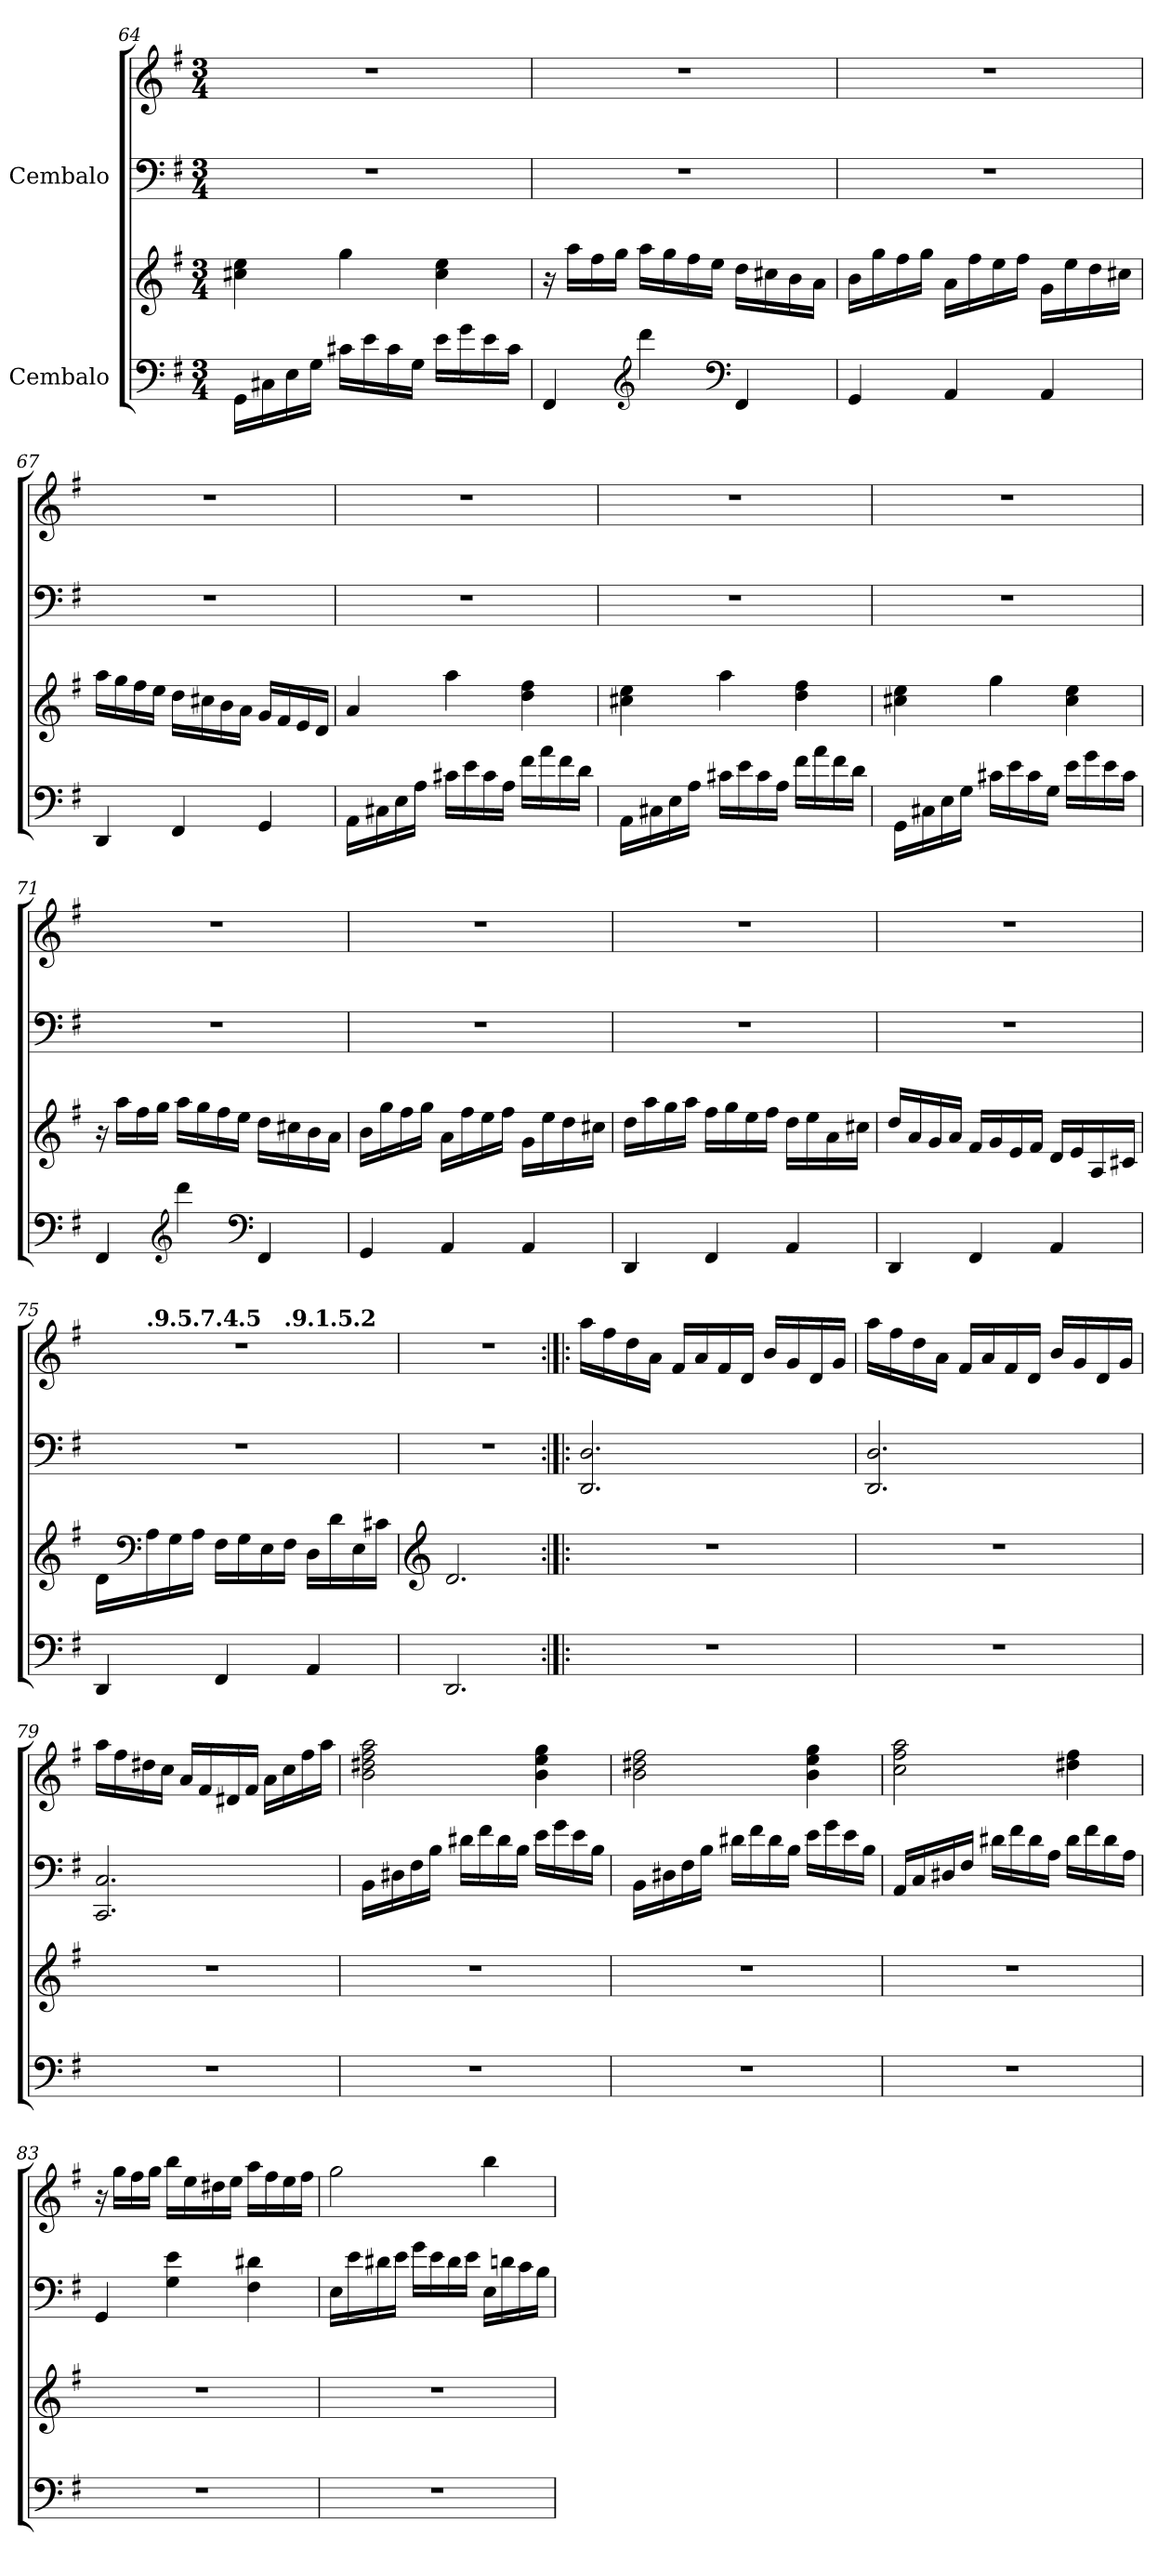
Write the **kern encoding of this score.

**kern	**kern	**kern	**kern
*part2	*part2	*part1	*part1
*staff4	*staff3	*staff2	*staff1
*I"Cembalo	*	*I"Cembalo	*
*clefF4	*clefG2	*clefF4	*clefG2
*k[f#]	*k[f#]	*k[f#]	*k[f#]
*M3/4	*M3/4	*M3/4	*M3/4
=64	=64	=64	=64
16GG\LL	4cc#X\ 4ee\	2.r	2.r
16C#X\	.	.	.
16E\	.	.	.
16G\JJ	.	.	.
16c#X\LL	4gg\	.	.
16e\	.	.	.
16c#\	.	.	.
16G\JJ	.	.	.
16e\LL	4cc#\ 4ee\	.	.
16g\	.	.	.
16e\	.	.	.
16c#\JJ	.	.	.
!!LO:LB:g=z
=65	=65	=65	=65
4FF#/	16r	2.r	2.r
.	16aa\LL	.	.
.	16ff#\	.	.
.	16gg\JJ	.	.
*clefG2	*	*	*
4ddd\	16aa\LL	.	.
.	16gg\	.	.
.	16ff#\	.	.
.	16ee\JJ	.	.
*clefF4	*	*	*
4FF#/	16dd\LL	.	.
.	16cc#X\	.	.
.	16b\	.	.
.	16a\JJ	.	.
=66	=66	=66	=66
4GG/	16b\LL	2.r	2.r
.	16gg\	.	.
.	16ff#\	.	.
.	16gg\JJ	.	.
4AA/	16a\LL	.	.
.	16ff#\	.	.
.	16ee\	.	.
.	16ff#\JJ	.	.
4AA/	16g\LL	.	.
.	16ee\	.	.
.	16dd\	.	.
.	16cc#X\JJ	.	.
=67	=67	=67	=67
4DD/	16aa\LL	2.r	2.r
.	16gg\	.	.
.	16ff#\	.	.
.	16ee\JJ	.	.
4FF#/	16dd\LL	.	.
.	16cc#X\	.	.
.	16b\	.	.
.	16a\JJ	.	.
4GG/	16g/LL	.	.
.	16f#/	.	.
.	16e/	.	.
.	16d/JJ	.	.
!!LO:LB:g=z
=68	=68	=68	=68
16AA\LL	4a/	2.r	2.r
16C#X\	.	.	.
16E\	.	.	.
16A\JJ	.	.	.
16c#X\LL	4aa\	.	.
16e\	.	.	.
16c#\	.	.	.
16A\JJ	.	.	.
16f#\LL	4dd\ 4ff#\	.	.
16a\	.	.	.
16f#\	.	.	.
16d\JJ	.	.	.
=69	=69	=69	=69
16AA\LL	4cc#X\ 4ee\	2.r	2.r
16C#X\	.	.	.
16E\	.	.	.
16A\JJ	.	.	.
16c#X\LL	4aa\	.	.
16e\	.	.	.
16c#\	.	.	.
16A\JJ	.	.	.
16f#\LL	4dd\ 4ff#\	.	.
16a\	.	.	.
16f#\	.	.	.
16d\JJ	.	.	.
=70	=70	=70	=70
16GG\LL	4cc#X\ 4ee\	2.r	2.r
16C#X\	.	.	.
16E\	.	.	.
16G\JJ	.	.	.
16c#X\LL	4gg\	.	.
16e\	.	.	.
16c#\	.	.	.
16G\JJ	.	.	.
16e\LL	4cc#\ 4ee\	.	.
16g\	.	.	.
16e\	.	.	.
16c#\JJ	.	.	.
!!LO:LB:g=z
=71	=71	=71	=71
4FF#/	16r	2.r	2.r
.	16aa\LL	.	.
.	16ff#\	.	.
.	16gg\JJ	.	.
*clefG2	*	*	*
4ddd\	16aa\LL	.	.
.	16gg\	.	.
.	16ff#\	.	.
.	16ee\JJ	.	.
*clefF4	*	*	*
4FF#/	16dd\LL	.	.
.	16cc#X\	.	.
.	16b\	.	.
.	16a\JJ	.	.
=72	=72	=72	=72
4GG/	16b\LL	2.r	2.r
.	16gg\	.	.
.	16ff#\	.	.
.	16gg\JJ	.	.
4AA/	16a\LL	.	.
.	16ff#\	.	.
.	16ee\	.	.
.	16ff#\JJ	.	.
4AA/	16g\LL	.	.
.	16ee\	.	.
.	16dd\	.	.
.	16cc#X\JJ	.	.
=73	=73	=73	=73
4DD/	16dd\LL	2.r	2.r
.	16aa\	.	.
.	16gg\	.	.
.	16aa\JJ	.	.
4FF#/	16ff#\LL	.	.
.	16gg\	.	.
.	16ee\	.	.
.	16ff#\JJ	.	.
4AA/	16dd\LL	.	.
.	16ee\	.	.
.	16a\	.	.
.	16cc#X\JJ	.	.
!!LO:PB:g=z
=74	=74	=74	=74
4DD/	16dd/LL	2.r	2.r
.	16a/	.	.
.	16g/	.	.
.	16a/JJ	.	.
4FF#/	16f#/LL	.	.
.	16g/	.	.
.	16e/	.	.
.	16f#/JJ	.	.
4AA/	16d/LL	.	.
.	16e/	.	.
.	16A/	.	.
.	16c#X/JJ	.	.
=75	=75	=75	=75
*	*	*	*MM167
*	*	*	*^
*	*	*	*	*^
*	*	*	*	*	*^
*	*	*	*	*	*	*^
*	*	*	*	*	*	*	*^
*	*	*	*	*	*	*	*	*^
*	*	*	*	*	*	*	*	*	*^
*	*	*	*	*	*	*	*	*	*	*^
4DD/	16d\LL	2.r	2.r	16ryy	8ryy	8.ryy	4ryy	4ryy	4..ryy	2ryy	4.ryy
*	*clefF4	*	*	*	*	*	*	*	*	*	*
*	*	*	*MM166	*	*	*	*	*	*	*	*
!	!	!	!	!LO:TX:a:B:t=.9	!	!	!	!	!	!	!
.	16A\	.	.	2ryy	.	.	.	.	.	.	.
*	*	*	*MM166	*	*	*	*	*	*	*	*
!	!	!	!	!	!LO:TX:a:B:t=.5	!	!	!	!	!	!
.	16G\	.	.	.	2ryy	.	.	.	.	.	.
*	*	*	*MM165	*	*	*	*	*	*	*	*
!	!	!	!	!	!	!LO:TX:a:B:t=.7	!	!	!	!	!
.	16A\JJ	.	.	.	.	2ryy	.	.	.	.	.
*	*	*	*MM164	*	*	*	*	*	*	*	*
!	!	!	!	!	!	!	!LO:TX:a:B:t=.4	!	!	!	!
4FF#/	16F#\LL	.	.	.	.	.	2ryy	16ryy	.	.	.
*	*	*	*MM162	*	*	*	*	*	*	*	*
!	!	!	!	!	!	!	!	!LO:TX:a:B:t=.5	!	!	!
.	16G\	.	.	.	.	.	.	4..ryy	.	.	.
*	*	*	*MM160	*	*	*	*	*	*	*	*
.	16E\	.	.	.	.	.	.	.	.	.	4.ryy
*	*	*	*MM156	*	*	*	*	*	*	*	*
!	!	!	!	!	!	!	!	!	!LO:TX:a:B:t=.9	!	!
.	16F#\JJ	.	.	.	.	.	.	.	4ryy	.	.
*	*	*	*MM153	*	*	*	*	*	*	*	*
!	!	!	!	!	!	!	!	!	!	!LO:TX:a:B:t=.1	!
4AA/	16D\LL	.	.	.	.	.	.	.	.	4ryy	.
*	*	*	*MM148	*	*	*	*	*	*	*	*
!	!	!	!	!LO:TX:a:B:t=.5	!	!	!	!	!	!	!
.	16d\	.	.	8.ryy	.	.	.	.	.	.	.
*	*	*	*MM143	*	*	*	*	*	*	*	*
!	!	!	!	!	!LO:TX:a:B:t=.2	!	!	!	!	!	!
.	16E\	.	.	.	8ryy	.	.	.	.	.	.
*	*	*	*MM137	*	*	*	*	*	*	*	*
.	16c#X\JJ	.	.	.	.	16ryy	.	.	16ryy	.	.
*	*	*	*v	*v	*v	*v	*v	*v	*v	*v	*v
=76	=76	=76	=76
*	*clefG2	*	*
*	*	*	*MM167
2.DD/	2.d/	2.r	2.r
!!LO:LB:g=z
=77:|!|:	=77:|!|:	=77:|!|:	=77:|!|:
2.r	2.r	2.DD/ 2.D/	16aa\LL
.	.	.	16ff#\
.	.	.	16dd\
.	.	.	16a\JJ
.	.	.	16f#/LL
.	.	.	16a/
.	.	.	16f#/
.	.	.	16d/JJ
.	.	.	16b/LL
.	.	.	16g/
.	.	.	16d/
.	.	.	16g/JJ
=78	=78	=78	=78
2.r	2.r	2.DD/ 2.D/	16aa\LL
.	.	.	16ff#\
.	.	.	16dd\
.	.	.	16a\JJ
.	.	.	16f#/LL
.	.	.	16a/
.	.	.	16f#/
.	.	.	16d/JJ
.	.	.	16b/LL
.	.	.	16g/
.	.	.	16d/
.	.	.	16g/JJ
=79	=79	=79	=79
2.r	2.r	2.CC/ 2.C/	16aa\LL
.	.	.	16ff#\
.	.	.	16dd#X\
.	.	.	16cc\JJ
.	.	.	16a/LL
.	.	.	16f#/
.	.	.	16d#X/
.	.	.	16f#/JJ
.	.	.	16a\LL
.	.	.	16cc\
.	.	.	16ff#\
.	.	.	16aa\JJ
!!LO:LB:g=z
=80	=80	=80	=80
2.r	2.r	16BB\LL	2b\ 2dd#X\ 2ff#\ 2aa\
.	.	16D#X\	.
.	.	16F#\	.
.	.	16B\JJ	.
.	.	16d#X\LL	.
.	.	16f#\	.
.	.	16d#\	.
.	.	16B\JJ	.
.	.	16e\LL	4b\ 4ee\ 4gg\
.	.	16g\	.
.	.	16e\	.
.	.	16B\JJ	.
=81	=81	=81	=81
2.r	2.r	16BB\LL	2b\ 2dd#X\ 2ff#\
.	.	16D#X\	.
.	.	16F#\	.
.	.	16B\JJ	.
.	.	16d#X\LL	.
.	.	16f#\	.
.	.	16d#\	.
.	.	16B\JJ	.
.	.	16e\LL	4b\ 4ee\ 4gg\
.	.	16g\	.
.	.	16e\	.
.	.	16B\JJ	.
=82	=82	=82	=82
2.r	2.r	16AA/LL	2cc\ 2ff#\ 2aa\
.	.	16C/	.
.	.	16D#X/	.
.	.	16F#/JJ	.
.	.	16d#X\LL	.
.	.	16f#\	.
.	.	16d#\	.
.	.	16A\JJ	.
.	.	16d#\LL	4dd#X\ 4ff#\
.	.	16f#\	.
.	.	16d#\	.
.	.	16A\JJ	.
!!LO:LB:g=z
=83	=83	=83	=83
2.r	2.r	4GG/	16r
.	.	.	16gg\LL
.	.	.	16ff#\
.	.	.	16gg\JJ
.	.	4G\ 4e\	16bb\LL
.	.	.	16ee\
.	.	.	16dd#X\
.	.	.	16ee\JJ
.	.	4F#\ 4d#X\	16aa\LL
.	.	.	16ff#\
.	.	.	16ee\
.	.	.	16ff#\JJ
=84	=84	=84	=84
2.r	2.r	16E\LL	2gg\
.	.	16e\	.
.	.	16d#X\	.
.	.	16e\JJ	.
.	.	16g\LL	.
.	.	16e\	.
.	.	16d#\	.
.	.	16e\JJ	.
.	.	16E\LL	4bb\
.	.	16dn\	.
.	.	16c\	.
.	.	16B\JJ	.
=	=	=	=
*-	*-	*-	*-
